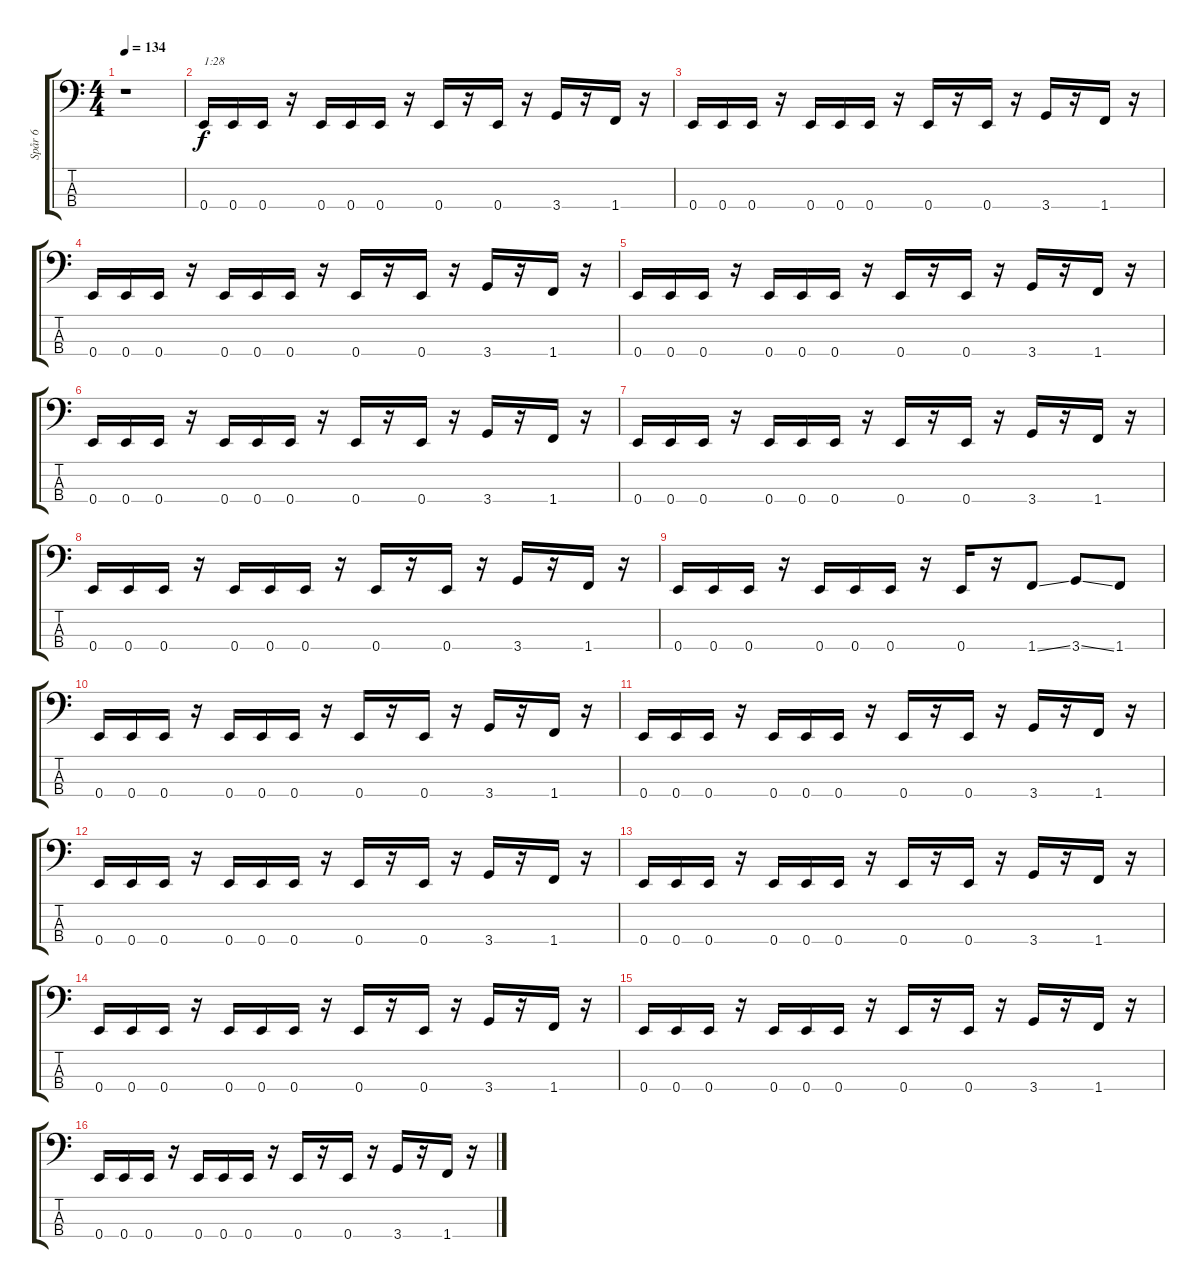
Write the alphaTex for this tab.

\track ("Spår 6" "Spår 6") {instrument electricbassfinger}
\staff {score tabs}
\tuning (G2 D2 A1 E1) {hide}
\ts (4 4)
\tempo 134
\clef f4
\ks c
r.1{dy f} |
0.4.16{txt "1:28"} 0.4.16 0.4.16 r.16 0.4.16 0.4.16 0.4.16 r.16 0.4.16 r.16 0.4.16 r.16 3.4.16 r.16 1.4.16 r.16 |
0.4.16 0.4.16 0.4.16 r.16 0.4.16 0.4.16 0.4.16 r.16 0.4.16 r.16 0.4.16 r.16 3.4.16 r.16 1.4.16 r.16 |
0.4.16 0.4.16 0.4.16 r.16 0.4.16 0.4.16 0.4.16 r.16 0.4.16 r.16 0.4.16 r.16 3.4.16 r.16 1.4.16 r.16 |
0.4.16 0.4.16 0.4.16 r.16 0.4.16 0.4.16 0.4.16 r.16 0.4.16 r.16 0.4.16 r.16 3.4.16 r.16 1.4.16 r.16 |
0.4.16 0.4.16 0.4.16 r.16 0.4.16 0.4.16 0.4.16 r.16 0.4.16 r.16 0.4.16 r.16 3.4.16 r.16 1.4.16 r.16 |
0.4.16 0.4.16 0.4.16 r.16 0.4.16 0.4.16 0.4.16 r.16 0.4.16 r.16 0.4.16 r.16 3.4.16 r.16 1.4.16 r.16 |
0.4.16 0.4.16 0.4.16 r.16 0.4.16 0.4.16 0.4.16 r.16 0.4.16 r.16 0.4.16 r.16 3.4.16 r.16 1.4.16 r.16 |
0.4.16 0.4.16 0.4.16 r.16 0.4.16 0.4.16 0.4.16 r.16 0.4.16 r.16 1.4{ss}.8 3.4{ss}.8 1.4.8 |
0.4.16 0.4.16 0.4.16 r.16 0.4.16 0.4.16 0.4.16 r.16 0.4.16 r.16 0.4.16 r.16 3.4.16 r.16 1.4.16 r.16 |
0.4.16 0.4.16 0.4.16 r.16 0.4.16 0.4.16 0.4.16 r.16 0.4.16 r.16 0.4.16 r.16 3.4.16 r.16 1.4.16 r.16 |
0.4.16 0.4.16 0.4.16 r.16 0.4.16 0.4.16 0.4.16 r.16 0.4.16 r.16 0.4.16 r.16 3.4.16 r.16 1.4.16 r.16 |
0.4.16 0.4.16 0.4.16 r.16 0.4.16 0.4.16 0.4.16 r.16 0.4.16 r.16 0.4.16 r.16 3.4.16 r.16 1.4.16 r.16 |
0.4.16 0.4.16 0.4.16 r.16 0.4.16 0.4.16 0.4.16 r.16 0.4.16 r.16 0.4.16 r.16 3.4.16 r.16 1.4.16 r.16 |
0.4.16 0.4.16 0.4.16 r.16 0.4.16 0.4.16 0.4.16 r.16 0.4.16 r.16 0.4.16 r.16 3.4.16 r.16 1.4.16 r.16 |
0.4.16 0.4.16 0.4.16 r.16 0.4.16 0.4.16 0.4.16 r.16 0.4.16 r.16 0.4.16 r.16 3.4.16 r.16 1.4.16 r.16
